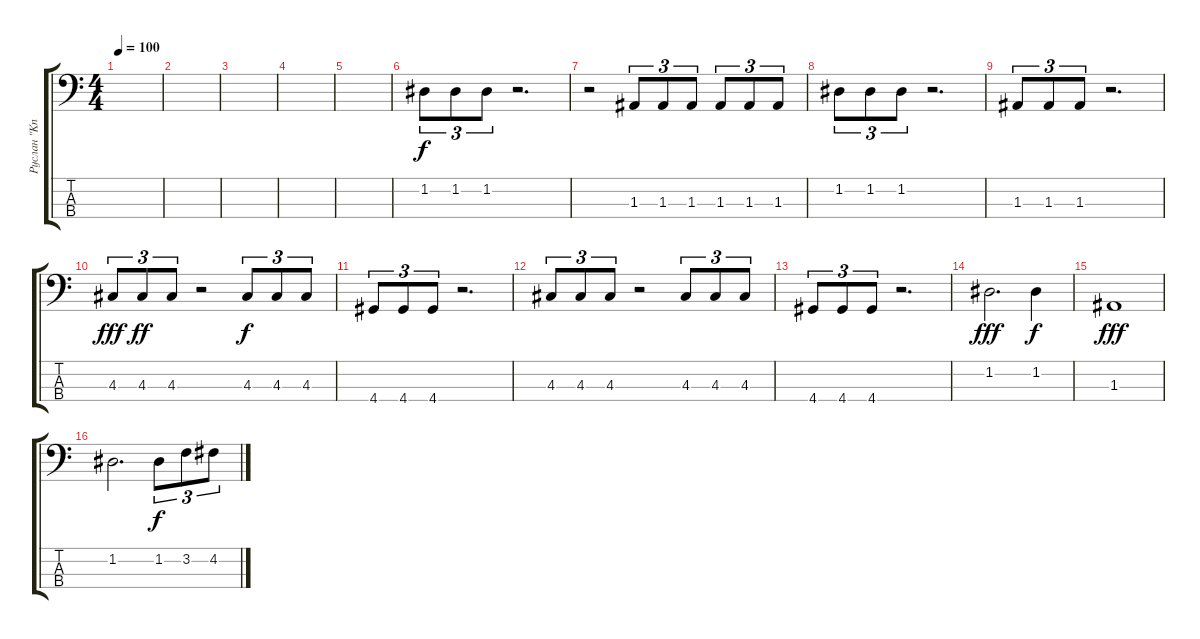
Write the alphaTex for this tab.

\track ("Руслан \"Kniaz\"" "Руслан \"Kn") {instrument electricbassfinger}
\staff {score tabs}
\tuning (G2 D2 A1 E1) {hide}
\ts (4 4)
\tempo 100
\clef f4
\ks c
|
|
|
|
|
1.2.8{tu (3 2)} 1.2.8{tu (3 2)} 1.2.8{tu (3 2)} r.2{d} |
r.2 1.3.8{tu (3 2)} 1.3.8{tu (3 2)} 1.3.8{tu (3 2)} 1.3.8{tu (3 2)} 1.3.8{tu (3 2)} 1.3.8{tu (3 2)} |
1.2.8{tu (3 2)} 1.2.8{tu (3 2)} 1.2.8{tu (3 2)} r.2{d} |
1.3.8{tu (3 2)} 1.3.8{tu (3 2)} 1.3.8{tu (3 2)} r.2{d} |
4.3.8{tu (3 2) dy fff} 4.3.8{tu (3 2) dy ff} 4.3.8{tu (3 2)} r.2 4.3.8{tu (3 2) dy f} 4.3.8{tu (3 2)} 4.3.8{tu (3 2)} |
4.4.8{tu (3 2)} 4.4.8{tu (3 2)} 4.4.8{tu (3 2)} r.2{d} |
4.3.8{tu (3 2)} 4.3.8{tu (3 2)} 4.3.8{tu (3 2)} r.2 4.3.8{tu (3 2)} 4.3.8{tu (3 2)} 4.3.8{tu (3 2)} |
4.4.8{tu (3 2)} 4.4.8{tu (3 2)} 4.4.8{tu (3 2)} r.2{d} |
1.2.2{d dy fff} 1.2.4{dy f} |
1.3.1{dy fff} |
1.2.2{d} 1.2.8{tu (3 2) dy f} 3.2.8{tu (3 2)} 4.2.8{tu (3 2)}
